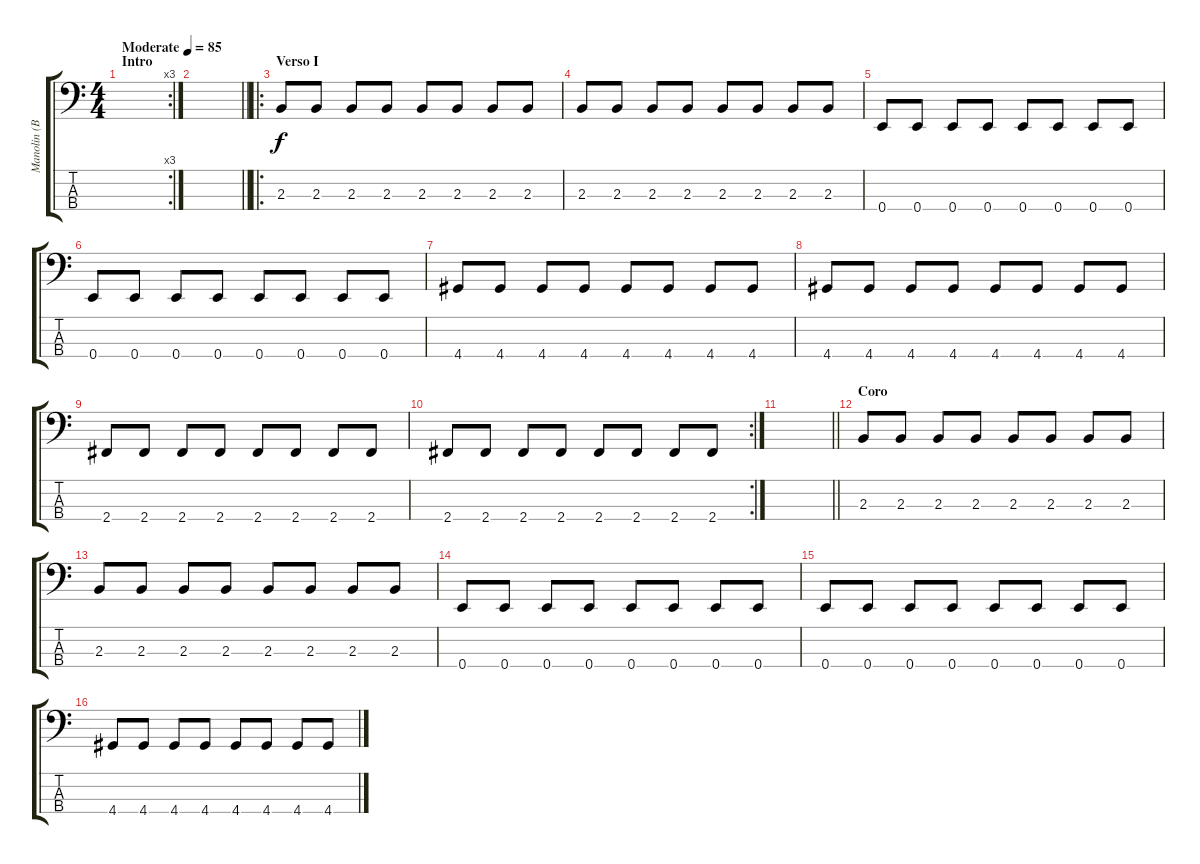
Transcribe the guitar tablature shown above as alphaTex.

\track ("Manolin (Bajo)" "Manolin (B") {instrument electricbasspick}
\staff {score tabs}
\tuning (G2 D2 A1 E1) {hide}
\rc 3
\ts (4 4)
\section ("" "Intro")
\tempo (85 "Moderate")
\clef f4
\ks c
|
\barLineRight lightlight
|
\ro
\section ("" "Verso I")
2.3.8 2.3.8 2.3.8 2.3.8 2.3.8 2.3.8 2.3.8 2.3.8 |
2.3.8 2.3.8 2.3.8 2.3.8 2.3.8 2.3.8 2.3.8 2.3.8 |
0.4.8 0.4.8 0.4.8 0.4.8 0.4.8 0.4.8 0.4.8 0.4.8 |
0.4.8 0.4.8 0.4.8 0.4.8 0.4.8 0.4.8 0.4.8 0.4.8 |
4.4.8 4.4.8 4.4.8 4.4.8 4.4.8 4.4.8 4.4.8 4.4.8 |
4.4.8 4.4.8 4.4.8 4.4.8 4.4.8 4.4.8 4.4.8 4.4.8 |
2.4.8 2.4.8 2.4.8 2.4.8 2.4.8 2.4.8 2.4.8 2.4.8 |
\rc 2
2.4.8 2.4.8 2.4.8 2.4.8 2.4.8 2.4.8 2.4.8 2.4.8 |
\barLineRight lightlight
|
\section ("" "Coro")
2.3.8 2.3.8 2.3.8 2.3.8 2.3.8 2.3.8 2.3.8 2.3.8 |
2.3.8 2.3.8 2.3.8 2.3.8 2.3.8 2.3.8 2.3.8 2.3.8 |
0.4.8 0.4.8 0.4.8 0.4.8 0.4.8 0.4.8 0.4.8 0.4.8 |
0.4.8 0.4.8 0.4.8 0.4.8 0.4.8 0.4.8 0.4.8 0.4.8 |
4.4.8 4.4.8 4.4.8 4.4.8 4.4.8 4.4.8 4.4.8 4.4.8
